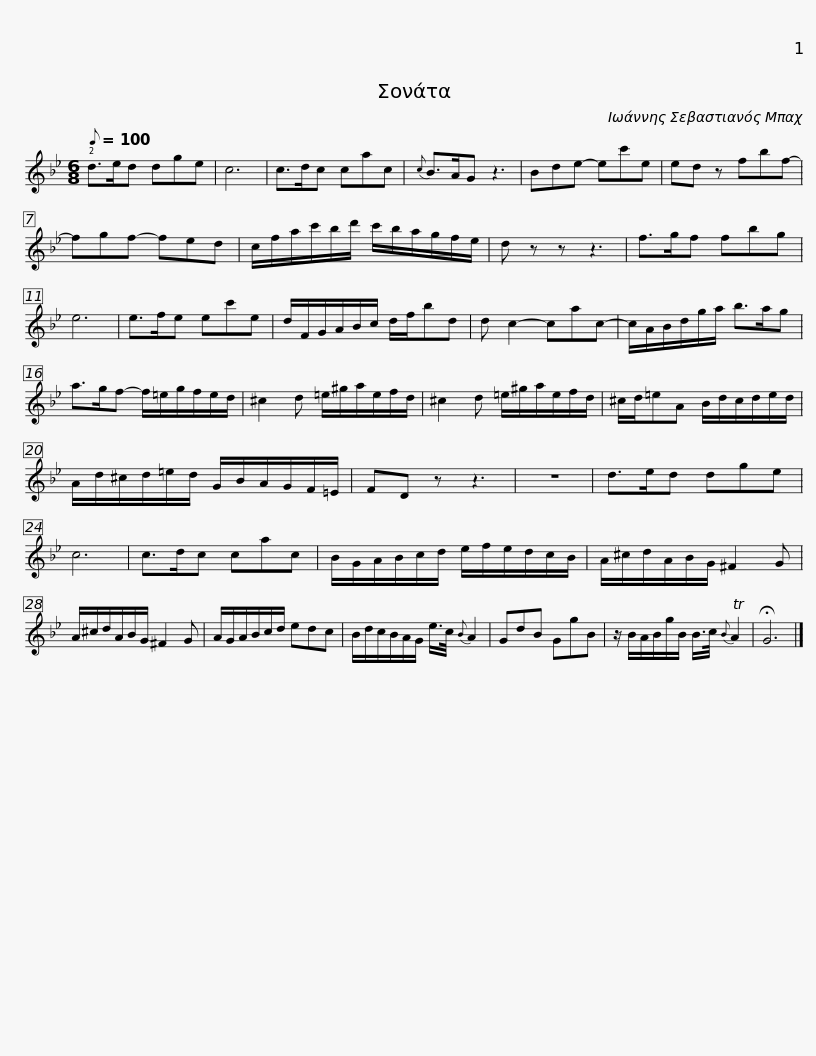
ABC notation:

X:1
L:1/8
Q:1/8=100
M:6/8
I:linebreak $
K:Bb
V:1 treble
V:1
 !2!d>ed dge | c6 | c>dc cac |{c} B>AG z3 | Bde- ec'e | %5
 ed z fbf- |$ fgf- fed | c/f/a/c'/b/d'/ c'/b/a/g/f/e/ | d z z z3 | f>gf fbg | %10
 e6 | e>fe ec'e |$ d/F/G/A/B/c/ d/f/bd | d c2- cac- | c/A/B/d/g/a/ b>ag | %15
 a>gf- f/=e/g/f/e/d/ | ^c2 d =e/^g/a/e/f/d/ |$ ^c2 d =e/^g/a/e/f/d/ | ^c/d/=eA B/d/c/d/e/d/ | A/d/^c/d/=e/d/ G/B/A/G/F/=E/ | %20
 FD z z3 | z6 |$ d>ed dge | c6 | c>dc cac | %25
 B/G/A/B/c/d/ e/f/e/d/c/B/ | A/^c/d/A/B/G/ ^F2 G | A/^c/d/A/B/G/ ^F2 G |$ A/G/A/B/c/d/ edc | B/d/c/B/A/G/ e/>c/{B} A2 | %30
 GdB GgB | z/ B/A/B/g/B/ B/>c/{B} TA2 | !fermata!G6 |] %33
